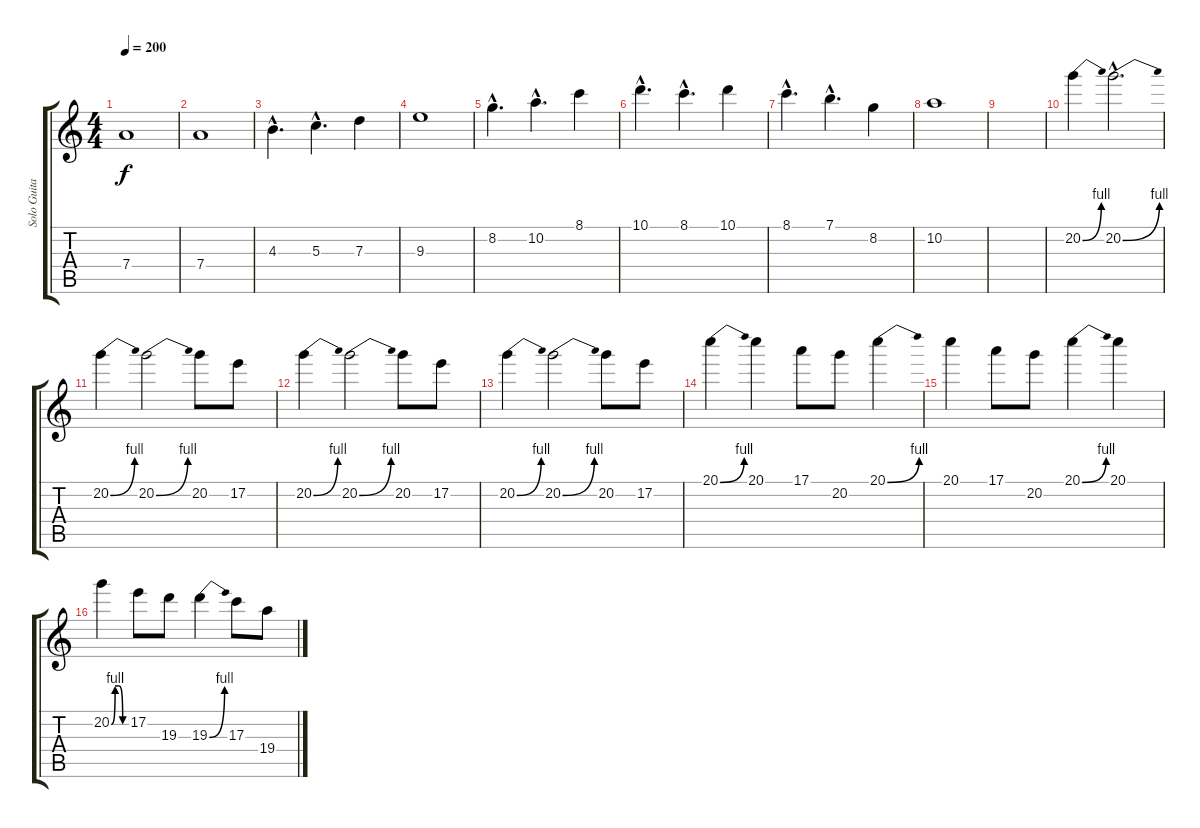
\track ("Solo Guitar" "Solo Guita") {instrument overdrivenguitar}
\staff {score tabs}
\tuning (E4 B3 G3 D3 A2 E2) {hide}
\ts (4 4)
\tempo 200
\clef g2
\ks c
7.4{t}.1{dy f} |
7.4.1 |
4.3{hac}.4{d} 5.3{hac}.4{d} 7.3.4 |
9.3.1 |
8.2{hac}.4{d} 10.2{hac}.4{d} 8.1.4 |
10.1{hac}.4{d} 8.1{hac}.4{d} 10.1.4 |
8.1{hac}.4{d} 7.1{hac}.4{d} 8.2.4 |
10.2.1 |
|
20.2{be (bend 0 0 60 4)}.4 20.2{be (bend 0 0 60 4) hac}.2{d} |
20.2{be (bend 0 0 60 4)}.4 20.2{be (bend 0 0 60 4)}.2 20.2.8 17.2.8 |
20.2{be (bend 0 0 60 4)}.4 20.2{be (bend 0 0 60 4)}.2 20.2.8 17.2.8 |
20.2{be (bend 0 0 60 4)}.4 20.2{be (bend 0 0 60 4)}.2 20.2.8 17.2.8 |
20.1{be (bend 0 0 60 4)}.4 20.1.4 17.1.8 20.2.8 20.1{be (bend 0 0 60 4)}.4 |
20.1.4 17.1.8 20.2.8 20.1{be (bend 0 0 60 4)}.4 20.1.4 |
20.2{be (custom 0 0 15 4 30 4 45 0 60 0)}.4 17.2.8 19.3.8 19.3{be (bend 0 0 60 4)}.4 17.3.8 19.4.8
